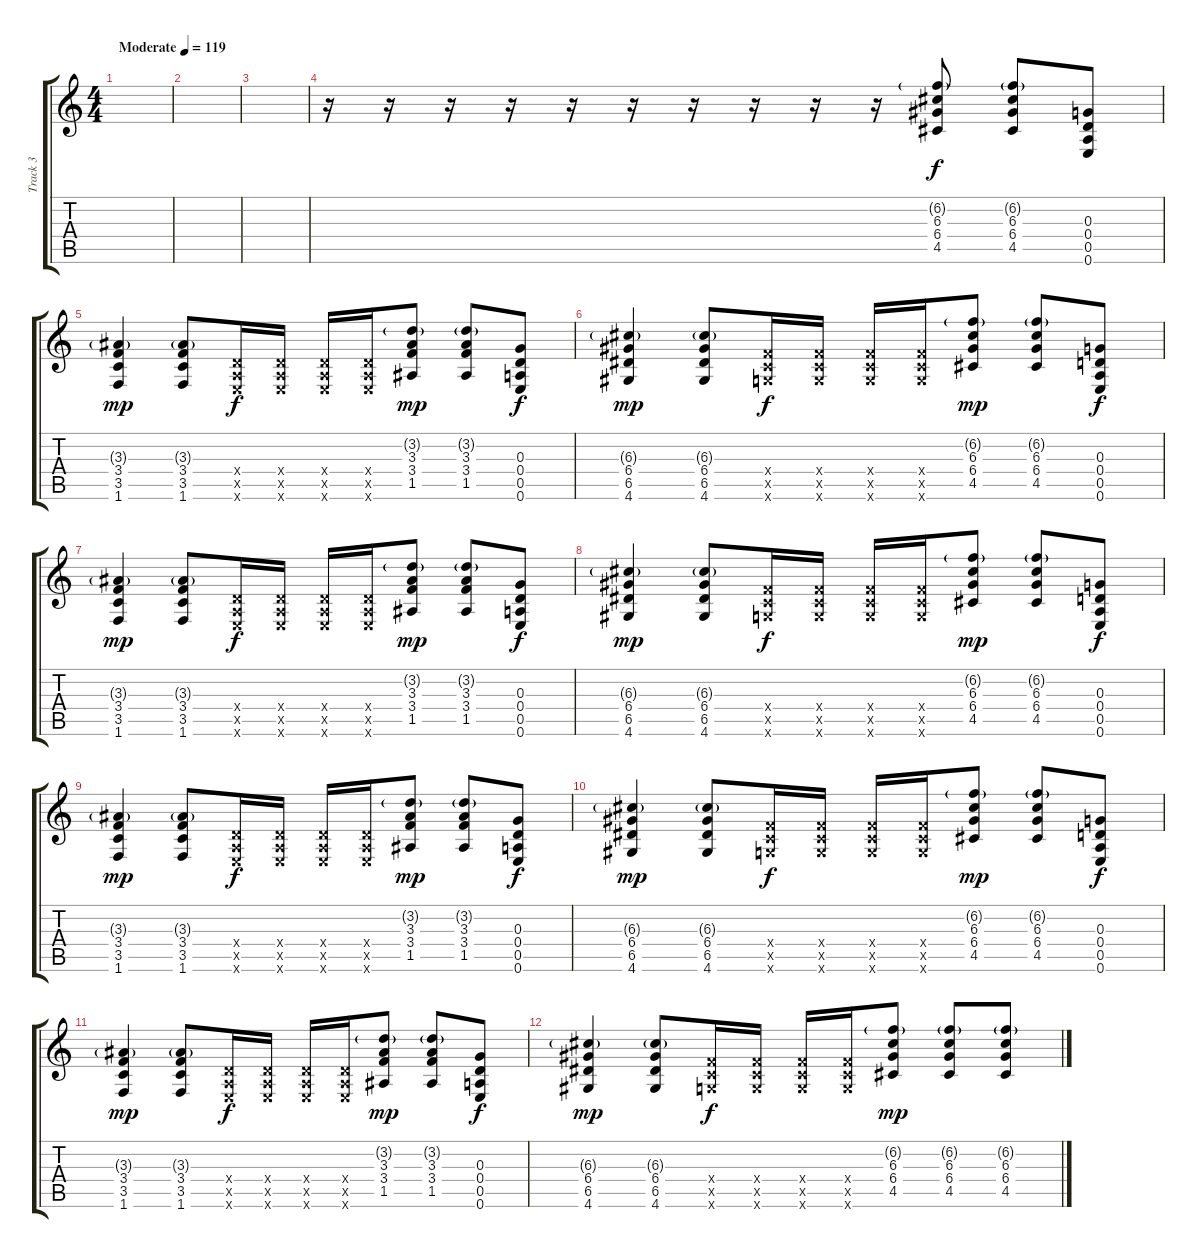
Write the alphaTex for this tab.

\track ("Track 3" "Track 3") {instrument distortionguitar}
\staff {score tabs}
\tuning (E4 B3 G3 D3 A2 E2) {hide}
\ts (4 4)
\tempo (119 "Moderate")
\clef g2
\ks c
|
|
|
r.16 r.16 r.16 r.16 r.16 r.16 r.16 r.16 r.16 r.16 (6.2{g} 6.3 6.4 4.5).8 (6.2{g} 6.3 6.4 4.5).8 (0.3 0.4 0.5 0.6).8{dy f} |
(3.3{g} 3.4 3.5 1.6).4{dy mp} (3.3{g} 3.4 3.5 1.6).8 (0.4{x} 0.5{x} 0.6{x}).16{dy f} (0.4{x} 0.5{x} 0.6{x}).16 (0.4{x} 0.5{x} 0.6{x}).16 (0.4{x} 0.5{x} 0.6{x}).16 (3.2{g} 3.3 3.4 1.5).8{dy mp} (3.2{g} 3.3 3.4 1.5).8 (0.3 0.4 0.5 0.6).8{dy f} |
(6.3{g} 6.4 6.5 4.6).4{dy mp} (6.3{g} 6.4 6.5 4.6).8 (3.4{x} 3.5{x} 3.6{x}).16{dy f} (3.4{x} 3.5{x} 3.6{x}).16 (3.4{x} 3.5{x} 3.6{x}).16 (3.4{x} 3.5{x} 3.6{x}).16 (6.2{g} 6.3 6.4 4.5).8{dy mp} (6.2{g} 6.3 6.4 4.5).8 (0.3 0.4 0.5 0.6).8{dy f} |
(3.3{g} 3.4 3.5 1.6).4{dy mp} (3.3{g} 3.4 3.5 1.6).8 (0.4{x} 0.5{x} 0.6{x}).16{dy f} (0.4{x} 0.5{x} 0.6{x}).16 (0.4{x} 0.5{x} 0.6{x}).16 (0.4{x} 0.5{x} 0.6{x}).16 (3.2{g} 3.3 3.4 1.5).8{dy mp} (3.2{g} 3.3 3.4 1.5).8 (0.3 0.4 0.5 0.6).8{dy f} |
(6.3{g} 6.4 6.5 4.6).4{dy mp} (6.3{g} 6.4 6.5 4.6).8 (3.4{x} 3.5{x} 3.6{x}).16{dy f} (3.4{x} 3.5{x} 3.6{x}).16 (3.4{x} 3.5{x} 3.6{x}).16 (3.4{x} 3.5{x} 3.6{x}).16 (6.2{g} 6.3 6.4 4.5).8{dy mp} (6.2{g} 6.3 6.4 4.5).8 (0.3 0.4 0.5 0.6).8{dy f} |
(3.3{g} 3.4 3.5 1.6).4{dy mp} (3.3{g} 3.4 3.5 1.6).8 (0.4{x} 0.5{x} 0.6{x}).16{dy f} (0.4{x} 0.5{x} 0.6{x}).16 (0.4{x} 0.5{x} 0.6{x}).16 (0.4{x} 0.5{x} 0.6{x}).16 (3.2{g} 3.3 3.4 1.5).8{dy mp} (3.2{g} 3.3 3.4 1.5).8 (0.3 0.4 0.5 0.6).8{dy f} |
(6.3{g} 6.4 6.5 4.6).4{dy mp} (6.3{g} 6.4 6.5 4.6).8 (3.4{x} 3.5{x} 3.6{x}).16{dy f} (3.4{x} 3.5{x} 3.6{x}).16 (3.4{x} 3.5{x} 3.6{x}).16 (3.4{x} 3.5{x} 3.6{x}).16 (6.2{g} 6.3 6.4 4.5).8{dy mp} (6.2{g} 6.3 6.4 4.5).8 (0.3 0.4 0.5 0.6).8{dy f} |
(3.3{g} 3.4 3.5 1.6).4{dy mp} (3.3{g} 3.4 3.5 1.6).8 (0.4{x} 0.5{x} 0.6{x}).16{dy f} (0.4{x} 0.5{x} 0.6{x}).16 (0.4{x} 0.5{x} 0.6{x}).16 (0.4{x} 0.5{x} 0.6{x}).16 (3.2{g} 3.3 3.4 1.5).8{dy mp} (3.2{g} 3.3 3.4 1.5).8 (0.3 0.4 0.5 0.6).8{dy f} |
(6.3{g} 6.4 6.5 4.6).4{dy mp} (6.3{g} 6.4 6.5 4.6).8 (3.4{x} 3.5{x} 3.6{x}).16{dy f} (3.4{x} 3.5{x} 3.6{x}).16 (3.4{x} 3.5{x} 3.6{x}).16 (3.4{x} 3.5{x} 3.6{x}).16 (6.2{g} 6.3 6.4 4.5).8{dy mp} (6.2{g} 6.3 6.4 4.5).8 (6.2{g} 6.3 6.4 4.5).8
